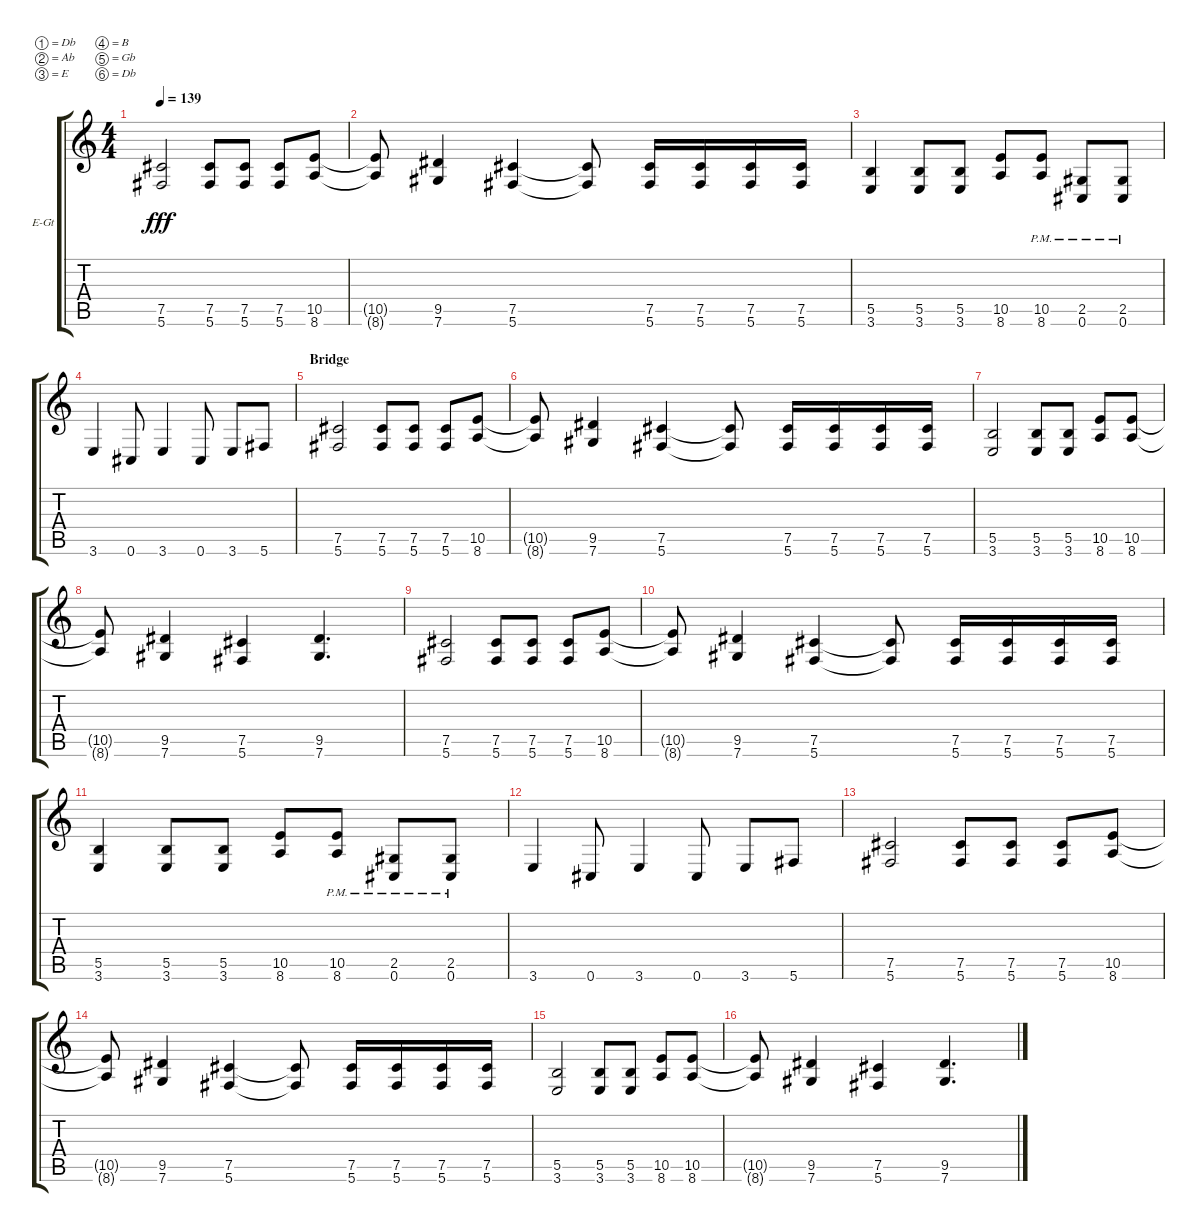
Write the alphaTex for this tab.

\bracketExtendMode groupsimilarinstruments
\firstSystemTrackNameOrientation horizontal
\otherSystemsTrackNameOrientation horizontal
\track ("Electric Guitar 2" "E-Gt") {instrument distortionguitar}
\staff {score tabs}
\tuning (Db4 Ab3 E3 B2 Gb2 Db2)
\ts (4 4)
\tempo 139
\clef g2
\ks c
(5.6 7.5).2{dy fff} (5.6 7.5).8 (5.6 7.5).8 (5.6 7.5).8 (8.6 10.5).8 |
(8.6{t} 10.5{t}).8 (7.6 9.5).4 (5.6 7.5).4 (5.6{t} 7.5{t}).8 (5.6 7.5).16 (5.6 7.5).16 (5.6 7.5).16 (5.6 7.5).16 |
(3.6 5.5).4 (3.6 5.5).8 (3.6 5.5).8 (8.6 10.5).8 (8.6{pm} 10.5{pm}).8 (0.6{pm} 2.5{pm}).8 (0.6{pm} 2.5{pm}).8 |
3.6.4 0.6.8 3.6.4 0.6.8 3.6.8 5.6.8 |
\section ("" "Bridge")
(5.6 7.5).2 (5.6 7.5).8 (5.6 7.5).8 (5.6 7.5).8 (8.6 10.5).8 |
(8.6{t} 10.5{t}).8 (7.6 9.5).4 (5.6 7.5).4 (5.6{t} 7.5{t}).8 (5.6 7.5).16 (5.6 7.5).16 (5.6 7.5).16 (5.6 7.5).16 |
(3.6 5.5).2 (3.6 5.5).8 (3.6 5.5).8 (8.6 10.5).8 (8.6 10.5).8 |
(8.6{t} 10.5{t}).8 (7.6 9.5).4 (5.6 7.5).4 (7.6 9.5).4{d} |
(5.6 7.5).2 (5.6 7.5).8 (5.6 7.5).8 (5.6 7.5).8 (8.6 10.5).8 |
(8.6{t} 10.5{t}).8 (7.6 9.5).4 (5.6 7.5).4 (5.6{t} 7.5{t}).8 (5.6 7.5).16 (5.6 7.5).16 (5.6 7.5).16 (5.6 7.5).16 |
(3.6 5.5).4 (3.6 5.5).8 (3.6 5.5).8 (8.6 10.5).8 (8.6{pm} 10.5{pm}).8 (0.6{pm} 2.5{pm}).8 (0.6{pm} 2.5{pm}).8 |
3.6.4 0.6.8 3.6.4 0.6.8 3.6.8 5.6.8 |
(5.6 7.5).2 (5.6 7.5).8 (5.6 7.5).8 (5.6 7.5).8 (8.6 10.5).8 |
(8.6{t} 10.5{t}).8 (7.6 9.5).4 (5.6 7.5).4 (5.6{t} 7.5{t}).8 (5.6 7.5).16 (5.6 7.5).16 (5.6 7.5).16 (5.6 7.5).16 |
(3.6 5.5).2 (3.6 5.5).8 (3.6 5.5).8 (8.6 10.5).8 (8.6 10.5).8 |
(8.6{t} 10.5{t}).8 (7.6 9.5).4 (5.6 7.5).4 (7.6 9.5).4{d}
